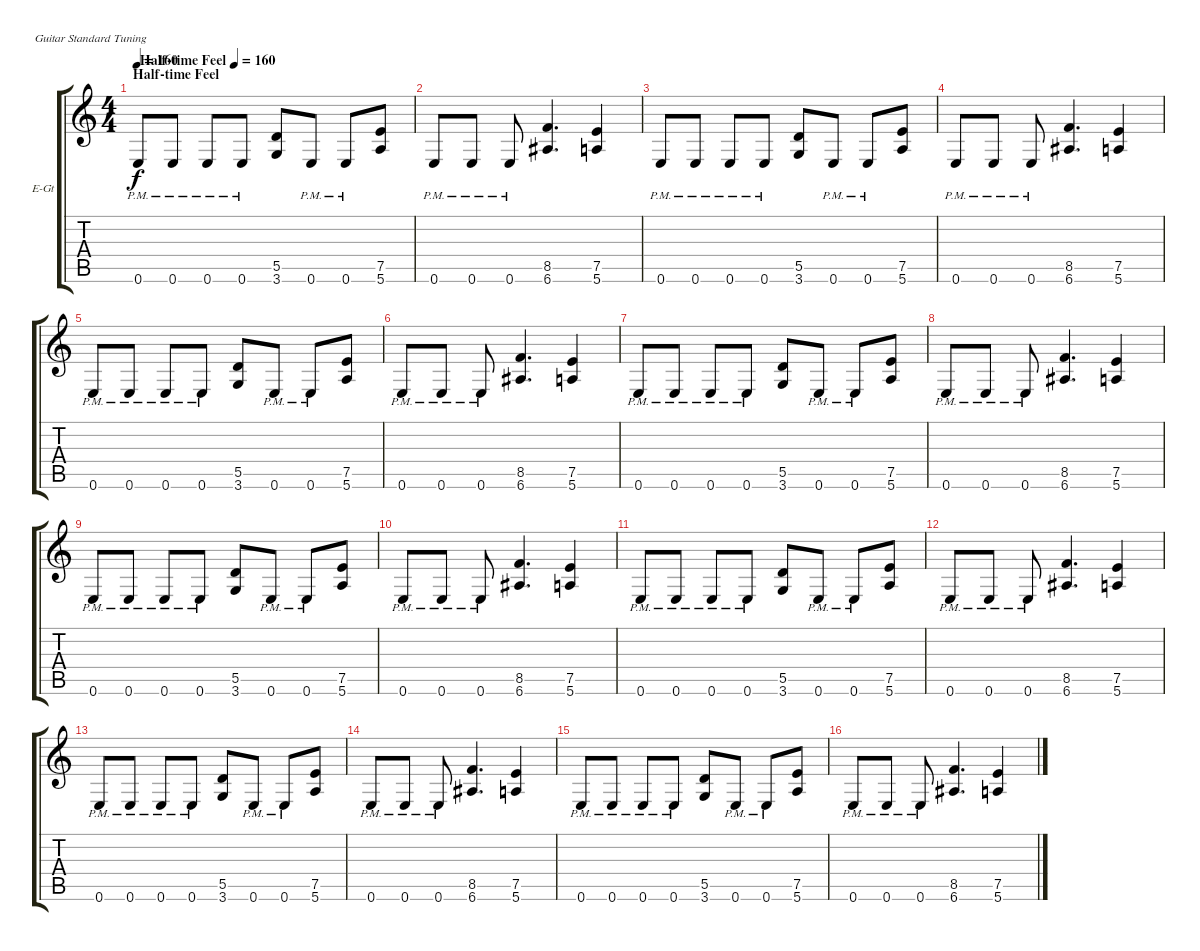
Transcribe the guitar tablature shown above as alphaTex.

\bracketExtendMode groupsimilarinstruments
\firstSystemTrackNameOrientation horizontal
\otherSystemsTrackNameOrientation horizontal
\track ("Guitar 2" "E-Gt") {instrument distortionguitar}
\staff {score tabs}
\tuning (E4 B3 G3 D3 A2 E2)
\ts (4 4)
\section ("" "Half-time Feel")
\tempo 160
\tempo (160 "Half-time Feel" 0.00625)
\clef g2
\ks c
0.6{pm}.8{dy f} 0.6{pm}.8 0.6{pm}.8 0.6{pm}.8 (5.5 3.6).8 0.6{pm}.8 0.6{pm}.8 (7.5 5.6).8 |
0.6{pm}.8 0.6{pm}.8 0.6{pm}.8 (8.5 6.6).4{d} (7.5 5.6).4 |
0.6{pm}.8 0.6{pm}.8 0.6{pm}.8 0.6{pm}.8 (5.5 3.6).8 0.6{pm}.8 0.6{pm}.8 (7.5 5.6).8 |
0.6{pm}.8 0.6{pm}.8 0.6{pm}.8 (8.5 6.6).4{d} (7.5 5.6).4 |
0.6{pm}.8 0.6{pm}.8 0.6{pm}.8 0.6{pm}.8 (5.5 3.6).8 0.6{pm}.8 0.6{pm}.8 (7.5 5.6).8 |
0.6{pm}.8 0.6{pm}.8 0.6{pm}.8 (8.5 6.6).4{d} (7.5 5.6).4 |
0.6{pm}.8 0.6{pm}.8 0.6{pm}.8 0.6{pm}.8 (5.5 3.6).8 0.6{pm}.8 0.6{pm}.8 (7.5 5.6).8 |
0.6{pm}.8 0.6{pm}.8 0.6{pm}.8 (8.5 6.6).4{d} (7.5 5.6).4 |
0.6{pm}.8 0.6{pm}.8 0.6{pm}.8 0.6{pm}.8 (5.5 3.6).8 0.6{pm}.8 0.6{pm}.8 (7.5 5.6).8 |
0.6{pm}.8 0.6{pm}.8 0.6{pm}.8 (8.5 6.6).4{d} (7.5 5.6).4 |
0.6{pm}.8 0.6{pm}.8 0.6{pm}.8 0.6{pm}.8 (5.5 3.6).8 0.6{pm}.8 0.6{pm}.8 (7.5 5.6).8 |
0.6{pm}.8 0.6{pm}.8 0.6{pm}.8 (8.5 6.6).4{d} (7.5 5.6).4 |
0.6{pm}.8 0.6{pm}.8 0.6{pm}.8 0.6{pm}.8 (5.5 3.6).8 0.6{pm}.8 0.6{pm}.8 (7.5 5.6).8 |
0.6{pm}.8 0.6{pm}.8 0.6{pm}.8 (8.5 6.6).4{d} (7.5 5.6).4 |
0.6{pm}.8 0.6{pm}.8 0.6{pm}.8 0.6{pm}.8 (5.5 3.6).8 0.6{pm}.8 0.6{pm}.8 (7.5 5.6).8 |
0.6{pm}.8 0.6{pm}.8 0.6{pm}.8 (8.5 6.6).4{d} (7.5 5.6).4
